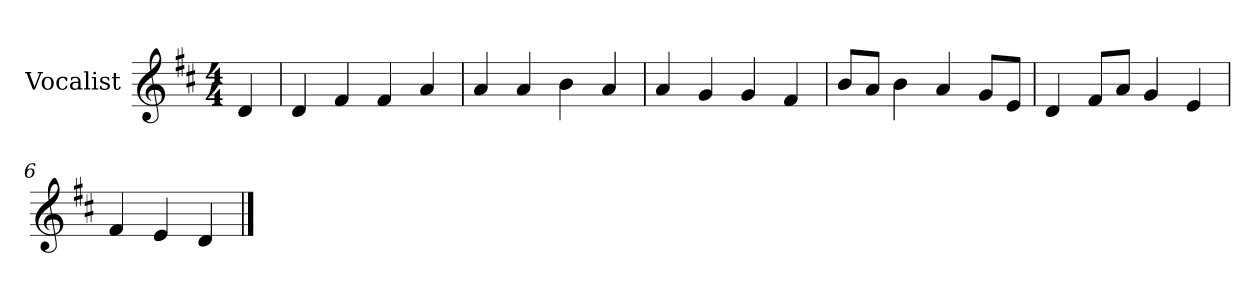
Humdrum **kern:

**kern
*part1
*staff1
*I"Vocalist
*k[f#c#]
*D:
*M4/4
=
4d
=1
4d
4f#
4f#
4a
=2
4a
4a
4b
4a
=3
4a
4g
4g
4f#
=4
8bL
8aJ
4b
4a
8gL
8eJ
=5
4d
8f#L
8aJ
4g
4e
=6
4f#
4e
4d
==
*-
